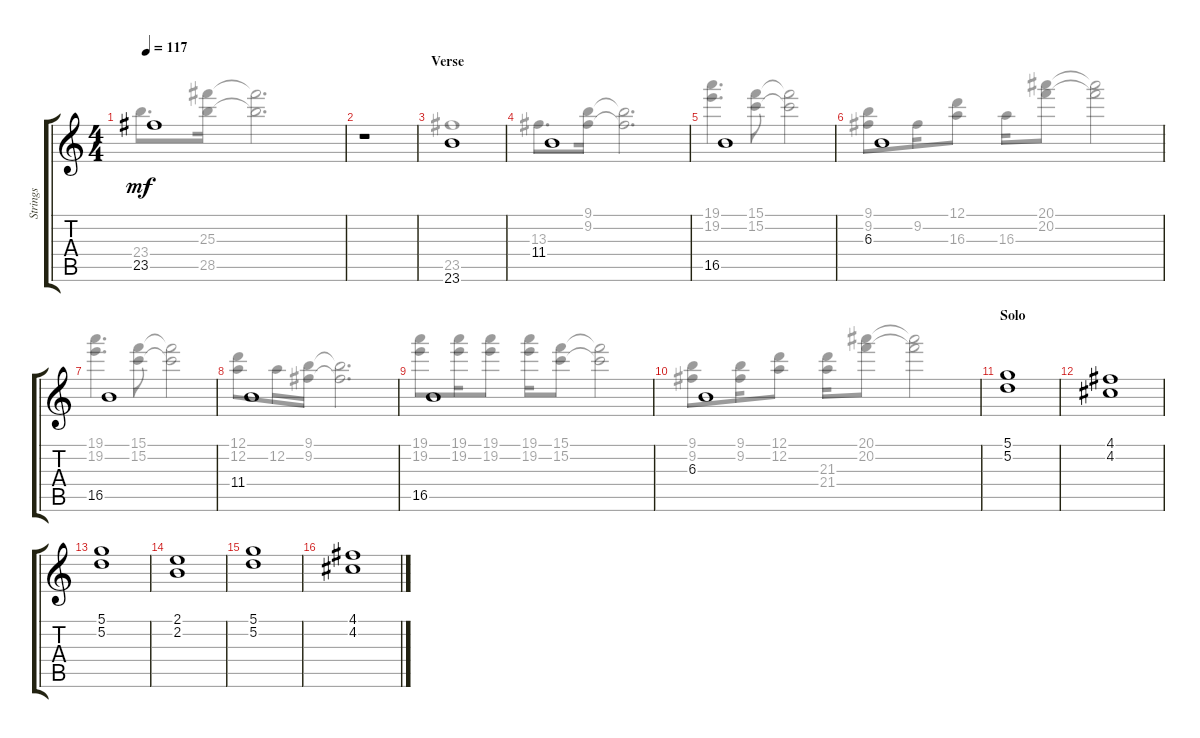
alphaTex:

\track ("Strings" "Strings") {instrument electricguitarclean}
\staff {score tabs}
\tuning (D4 A3 F3 C3 G2 C2) {hide}
\voice
\ts (4 4)
\tempo 117
\clef g2
\ks aminor
23.5.1{dy mf} |
r.1 |
\section ("" "Verse")
23.6.1 |
11.4.1 |
16.5.1 |
6.3.1 |
16.5.1 |
11.4.1 |
16.5.1 |
6.3.1 |
\section ("" "Solo")
(5.1 5.2).1 |
(4.1 4.2).1 |
(5.1 5.2).1 |
(2.1 2.2).1 |
(5.1 5.2).1 |
(4.1 4.2).1
\voice
\clef g2
\ottava regular
\simile none
\ks aminor
23.4.8{d dy mf} (25.3 28.5).16 (25.3{t} 28.5{t}).2{d} |
|
23.5.1 |
13.3.8{d} (9.1 9.2).16 (9.1{t} 9.2{t}).2{d} |
(19.1 19.2).4{d} (15.1 15.2).8 (15.1{t} 15.2{t}).2 |
(9.1 9.2).8 9.2.16 (12.1 16.3).8 16.3.16 (20.1 20.2).8 (20.1{t} 20.2{t}).2 |
(19.1 19.2).4{d} (15.1 15.2).8 (15.1{t} 15.2{t}).2 |
(12.1 12.2).8 12.2.16 (9.1 9.2).16 (9.1{t} 9.2{t}).2{d} |
(19.1 19.2).8 (19.1 19.2).16 (19.1 19.2).8 (19.1 19.2).16 (15.1 15.2).8 (15.1{t} 15.2{t}).2 |
(9.1 9.2).8 (9.1 9.2).16 (12.1 12.2).8 (21.3 21.4).16 (20.1 20.2).8 (20.1{t} 20.2{t}).2 |
|
|
|
|
|
